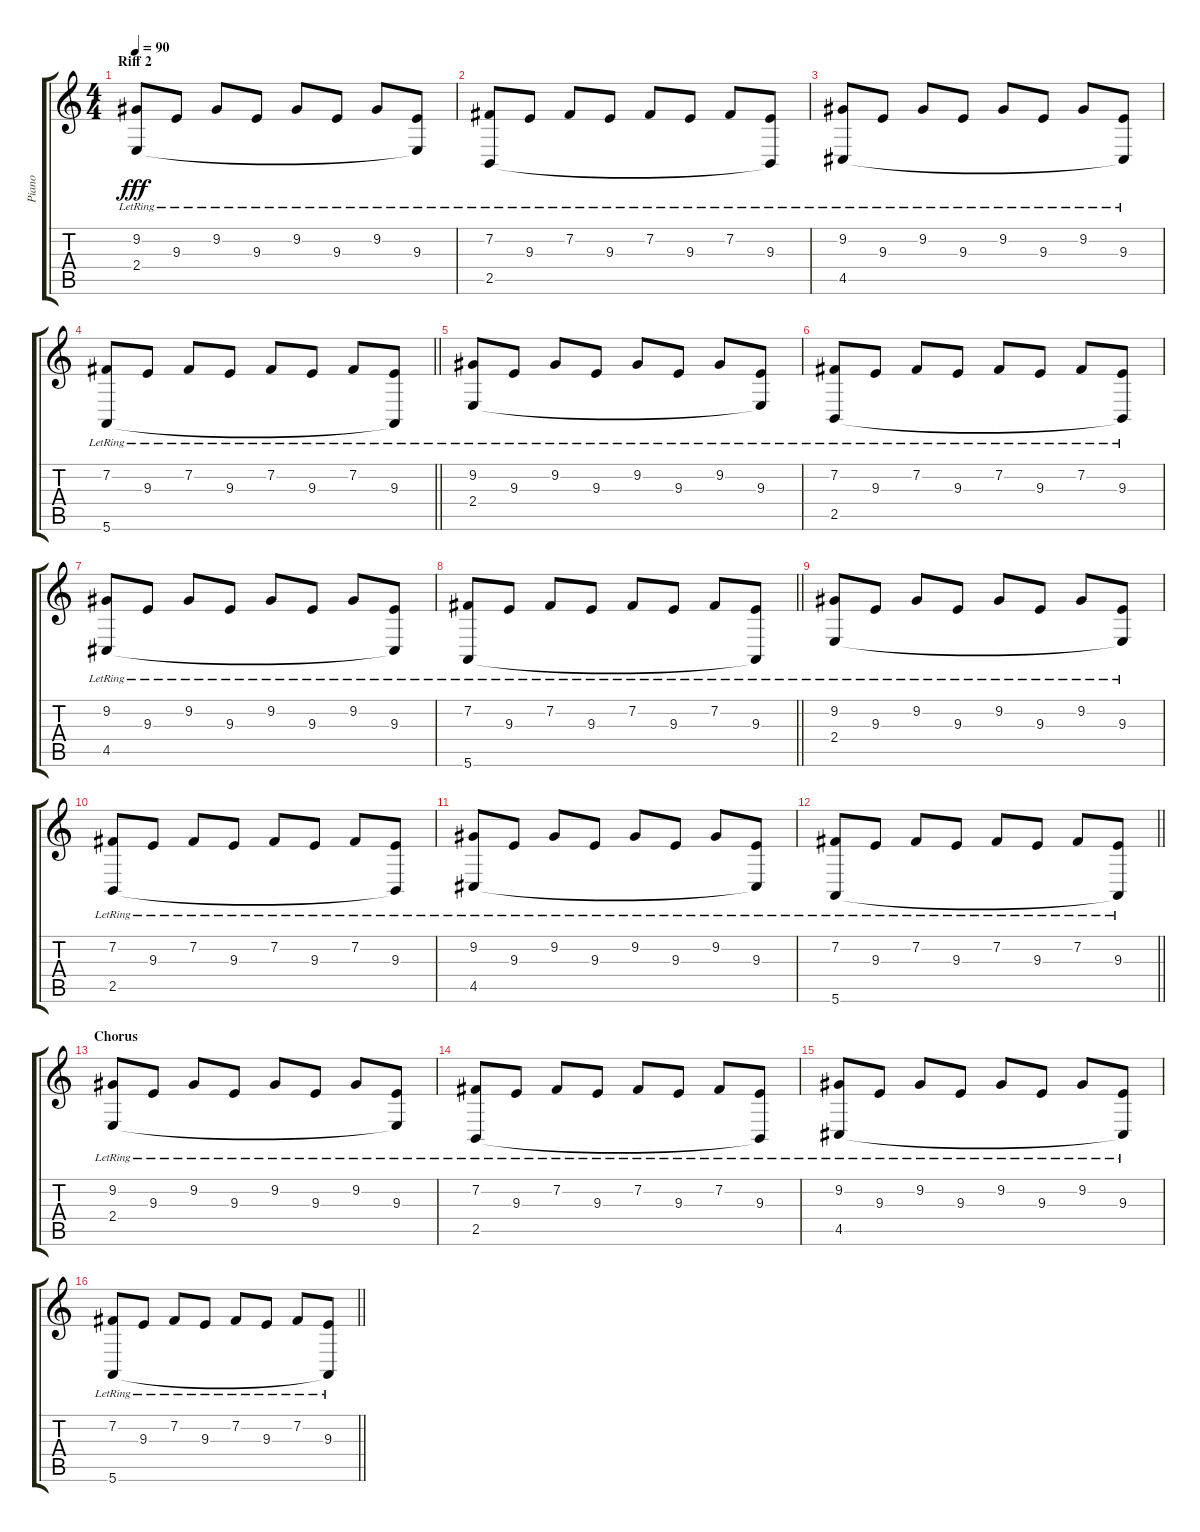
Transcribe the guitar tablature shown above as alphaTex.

\track ("Piano" "Piano") {instrument brightacousticpiano}
\staff {score tabs}
\tuning (E4 B3 G3 D3 A2 E2) {hide}
\ts (4 4)
\section ("" "Riff 2")
\tempo 90
\clef g2
\ks c
(9.2{lr} 2.4{lr}).8{dy fff} 9.3{lr}.8 9.2{lr}.8 9.3{lr}.8 9.2{lr}.8 9.3{lr}.8 9.2{lr}.8 (9.3{lr} 2.4{t}).8 |
(7.2{lr} 2.5).8 9.3{lr}.8 7.2{lr}.8 9.3{lr}.8 7.2{lr}.8 9.3{lr}.8 7.2{lr}.8 (9.3{lr} 2.5{t}).8 |
(9.2{lr} 4.5).8 9.3{lr}.8 9.2{lr}.8 9.3{lr}.8 9.2{lr}.8 9.3{lr}.8 9.2{lr}.8 (9.3{lr} 4.5{t}).8 |
\barLineRight lightlight
(7.2{lr} 5.6).8 9.3{lr}.8 7.2{lr}.8 9.3{lr}.8 7.2{lr}.8 9.3{lr}.8 7.2{lr}.8 (9.3{lr} 5.6{t}).8 |
(9.2{lr} 2.4{lr}).8 9.3{lr}.8 9.2{lr}.8 9.3{lr}.8 9.2{lr}.8 9.3{lr}.8 9.2{lr}.8 (9.3{lr} 2.4{t}).8 |
(7.2{lr} 2.5).8 9.3{lr}.8 7.2{lr}.8 9.3{lr}.8 7.2{lr}.8 9.3{lr}.8 7.2{lr}.8 (9.3{lr} 2.5{t}).8 |
(9.2{lr} 4.5).8 9.3{lr}.8 9.2{lr}.8 9.3{lr}.8 9.2{lr}.8 9.3{lr}.8 9.2{lr}.8 (9.3{lr} 4.5{t}).8 |
\barLineRight lightlight
(7.2{lr} 5.6).8 9.3{lr}.8 7.2{lr}.8 9.3{lr}.8 7.2{lr}.8 9.3{lr}.8 7.2{lr}.8 (9.3{lr} 5.6{t}).8 |
(9.2{lr} 2.4{lr}).8 9.3{lr}.8 9.2{lr}.8 9.3{lr}.8 9.2{lr}.8 9.3{lr}.8 9.2{lr}.8 (9.3{lr} 2.4{t}).8 |
(7.2{lr} 2.5).8 9.3{lr}.8 7.2{lr}.8 9.3{lr}.8 7.2{lr}.8 9.3{lr}.8 7.2{lr}.8 (9.3{lr} 2.5{t}).8 |
(9.2{lr} 4.5).8 9.3{lr}.8 9.2{lr}.8 9.3{lr}.8 9.2{lr}.8 9.3{lr}.8 9.2{lr}.8 (9.3{lr} 4.5{t}).8 |
\barLineRight lightlight
(7.2{lr} 5.6).8 9.3{lr}.8 7.2{lr}.8 9.3{lr}.8 7.2{lr}.8 9.3{lr}.8 7.2{lr}.8 (9.3{lr} 5.6{t}).8 |
\section ("" "Chorus")
(9.2{lr} 2.4{lr}).8 9.3{lr}.8 9.2{lr}.8 9.3{lr}.8 9.2{lr}.8 9.3{lr}.8 9.2{lr}.8 (9.3{lr} 2.4{t}).8 |
(7.2{lr} 2.5).8 9.3{lr}.8 7.2{lr}.8 9.3{lr}.8 7.2{lr}.8 9.3{lr}.8 7.2{lr}.8 (9.3{lr} 2.5{t}).8 |
(9.2{lr} 4.5).8 9.3{lr}.8 9.2{lr}.8 9.3{lr}.8 9.2{lr}.8 9.3{lr}.8 9.2{lr}.8 (9.3{lr} 4.5{t}).8 |
\barLineRight lightlight
(7.2{lr} 5.6).8 9.3{lr}.8 7.2{lr}.8 9.3{lr}.8 7.2{lr}.8 9.3{lr}.8 7.2{lr}.8 (9.3{lr} 5.6{t}).8
